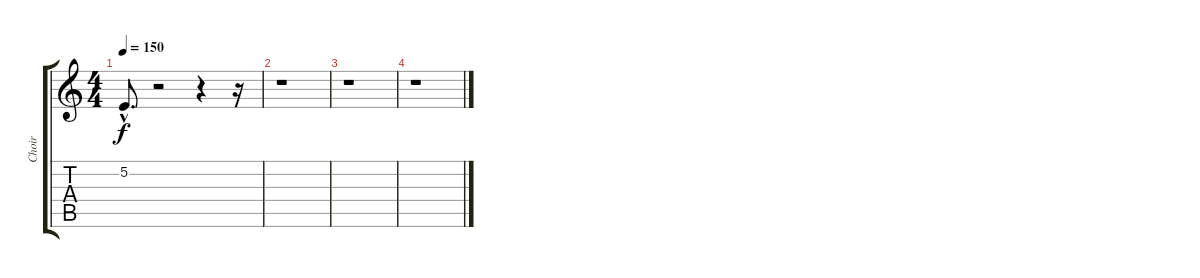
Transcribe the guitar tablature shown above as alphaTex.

\track ("Choir" "Choir") {instrument synthvoice}
\staff {score tabs}
\tuning (E4 B3 G3 D3 A2 E2) {hide}
\ts (4 4)
\tempo 150
\clef g2
\ks c
5.2{hac t}.8{d dy f} r.2 r.4 r.16 |
r.1 |
r.1 |
r.1
